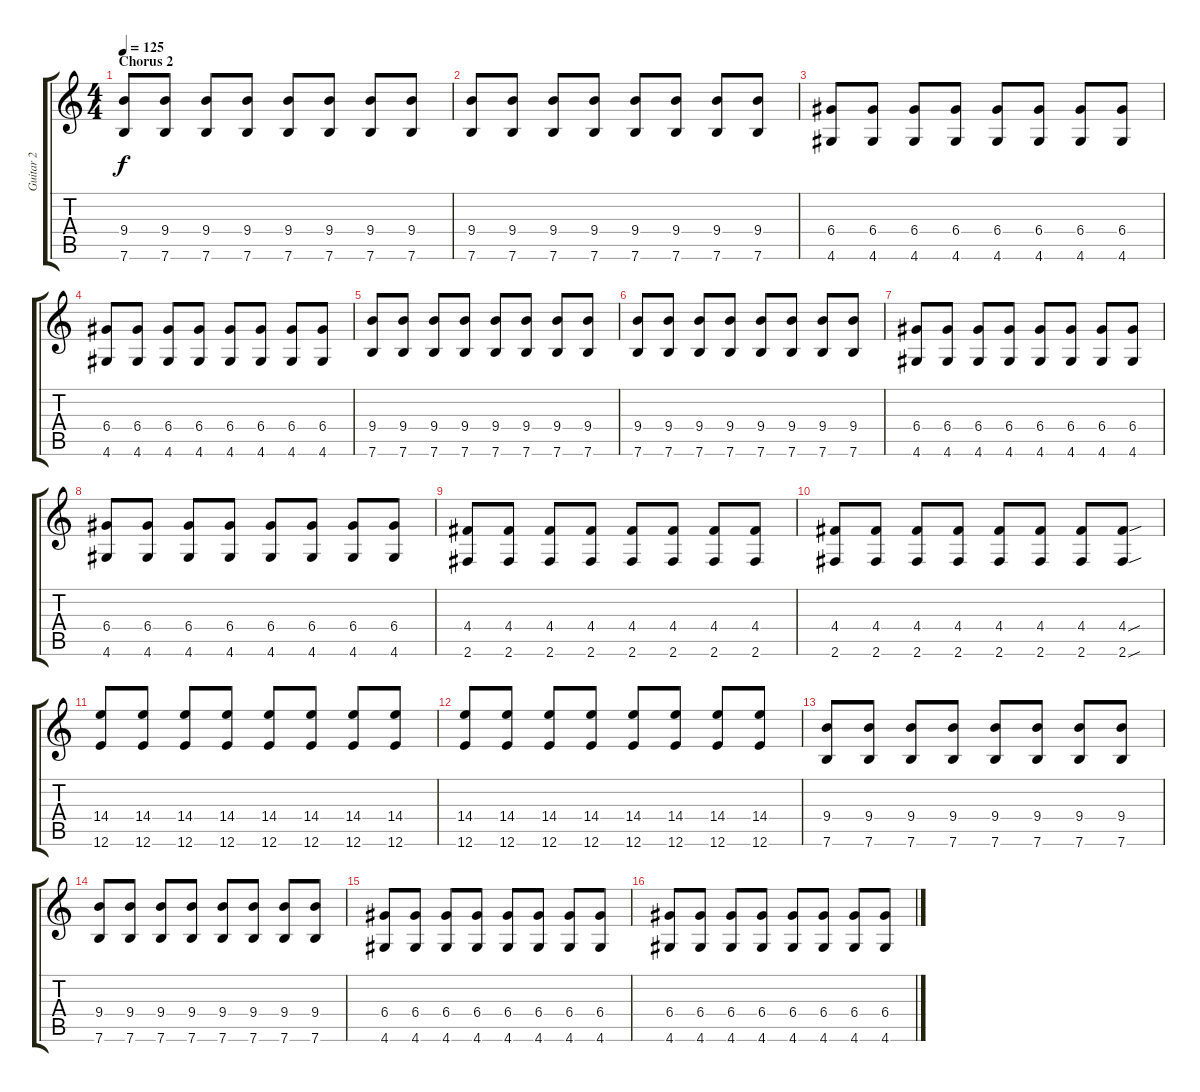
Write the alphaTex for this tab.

\track ("Guitar 2" "Guitar 2") {instrument overdrivenguitar}
\staff {score tabs}
\tuning (E4 B3 G3 D3 A2 E2) {hide}
\ts (4 4)
\section ("" "Chorus 2")
\tempo 125
\clef g2
\ks c
(9.4 7.6).8{dy f} (9.4 7.6).8 (9.4 7.6).8 (9.4 7.6).8 (9.4 7.6).8 (9.4 7.6).8 (9.4 7.6).8 (9.4 7.6).8 |
(9.4 7.6).8 (9.4 7.6).8 (9.4 7.6).8 (9.4 7.6).8 (9.4 7.6).8 (9.4 7.6).8 (9.4 7.6).8 (9.4 7.6).8 |
(6.4 4.6).8 (6.4 4.6).8 (6.4 4.6).8 (6.4 4.6).8 (6.4 4.6).8 (6.4 4.6).8 (6.4 4.6).8 (6.4 4.6).8 |
(6.4 4.6).8 (6.4 4.6).8 (6.4 4.6).8 (6.4 4.6).8 (6.4 4.6).8 (6.4 4.6).8 (6.4 4.6).8 (6.4 4.6).8 |
(9.4 7.6).8 (9.4 7.6).8 (9.4 7.6).8 (9.4 7.6).8 (9.4 7.6).8 (9.4 7.6).8 (9.4 7.6).8 (9.4 7.6).8 |
(9.4 7.6).8 (9.4 7.6).8 (9.4 7.6).8 (9.4 7.6).8 (9.4 7.6).8 (9.4 7.6).8 (9.4 7.6).8 (9.4 7.6).8 |
(6.4 4.6).8 (6.4 4.6).8 (6.4 4.6).8 (6.4 4.6).8 (6.4 4.6).8 (6.4 4.6).8 (6.4 4.6).8 (6.4 4.6).8 |
(6.4 4.6).8 (6.4 4.6).8 (6.4 4.6).8 (6.4 4.6).8 (6.4 4.6).8 (6.4 4.6).8 (6.4 4.6).8 (6.4 4.6).8 |
(4.4 2.6).8 (4.4 2.6).8 (4.4 2.6).8 (4.4 2.6).8 (4.4 2.6).8 (4.4 2.6).8 (4.4 2.6).8 (4.4 2.6).8 |
(4.4 2.6).8 (4.4 2.6).8 (4.4 2.6).8 (4.4 2.6).8 (4.4 2.6).8 (4.4 2.6).8 (4.4 2.6).8 (4.4{sou} 2.6{sou}).8 |
(14.4 12.6).8 (14.4 12.6).8 (14.4 12.6).8 (14.4 12.6).8 (14.4 12.6).8 (14.4 12.6).8 (14.4 12.6).8 (14.4 12.6).8 |
(14.4 12.6).8 (14.4 12.6).8 (14.4 12.6).8 (14.4 12.6).8 (14.4 12.6).8 (14.4 12.6).8 (14.4 12.6).8 (14.4 12.6).8 |
(9.4 7.6).8 (9.4 7.6).8 (9.4 7.6).8 (9.4 7.6).8 (9.4 7.6).8 (9.4 7.6).8 (9.4 7.6).8 (9.4 7.6).8 |
(9.4 7.6).8 (9.4 7.6).8 (9.4 7.6).8 (9.4 7.6).8 (9.4 7.6).8 (9.4 7.6).8 (9.4 7.6).8 (9.4 7.6).8 |
(6.4 4.6).8 (6.4 4.6).8 (6.4 4.6).8 (6.4 4.6).8 (6.4 4.6).8 (6.4 4.6).8 (6.4 4.6).8 (6.4 4.6).8 |
(6.4 4.6).8 (6.4 4.6).8 (6.4 4.6).8 (6.4 4.6).8 (6.4 4.6).8 (6.4 4.6).8 (6.4 4.6).8 (6.4 4.6).8
